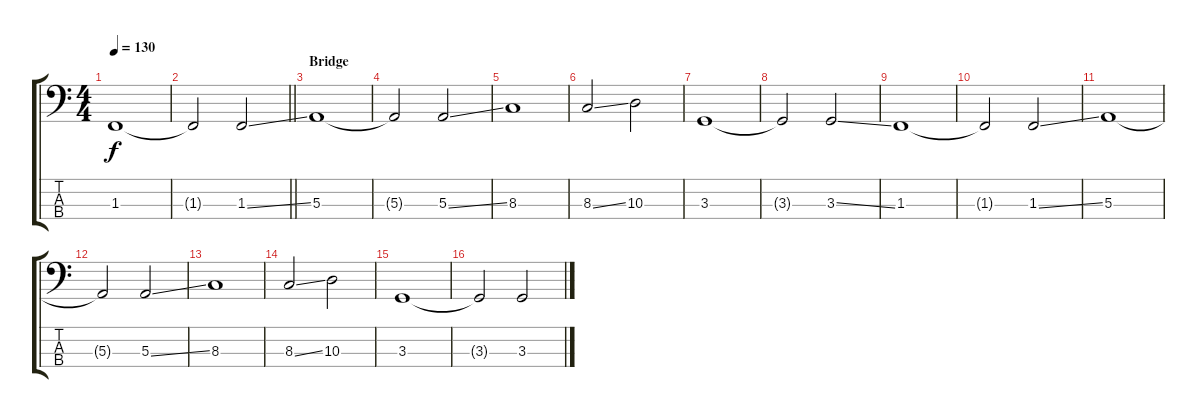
\track "" {instrument electricbassfinger}
\staff {score tabs}
\tuning (D2 A1 E1 B0) {hide}
\ts (4 4)
\tempo 130
\clef f4
\ks c
1.3.1{dy f} |
\barLineRight lightlight
1.3{t}.2 1.3{ss}.2 |
\section ("" "Bridge")
5.3.1 |
5.3{t}.2 5.3{ss}.2 |
8.3.1 |
8.3{ss}.2 10.3.2 |
3.3.1 |
3.3{t}.2 3.3{ss}.2 |
1.3.1 |
1.3{t}.2 1.3{ss}.2 |
5.3.1 |
5.3{t}.2 5.3{ss}.2 |
8.3.1 |
8.3{ss}.2 10.3.2 |
3.3.1 |
3.3{t}.2 3.3{ss}.2
